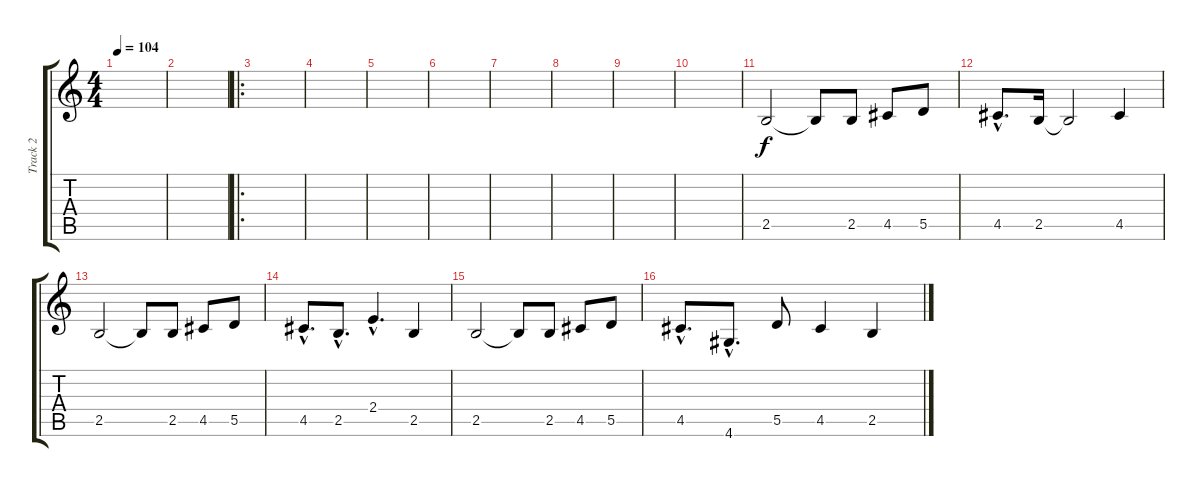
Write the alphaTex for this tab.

\track ("Track 2" "Track 2") {instrument overdrivenguitar}
\staff {score tabs}
\tuning (E4 B3 G3 D3 A2 E2) {hide}
\ts (4 4)
\tempo 104
\clef g2
\ks c
|
|
\ro
|
|
|
|
|
|
|
|
2.5.2 2.5{t}.8 2.5.8 4.5.8 5.5.8 |
4.5{hac}.8{d} 2.5.16 2.5{t}.2 4.5.4 |
2.5.2 2.5{t}.8 2.5.8 4.5.8 5.5.8 |
4.5{hac}.8{d} 2.5{hac}.8{d} 2.4{hac}.4{d} 2.5.4 |
2.5.2 2.5{t}.8 2.5.8 4.5.8 5.5.8 |
4.5{hac}.8{d} 4.6{hac}.8{d} 5.5.8 4.5.4 2.5.4
